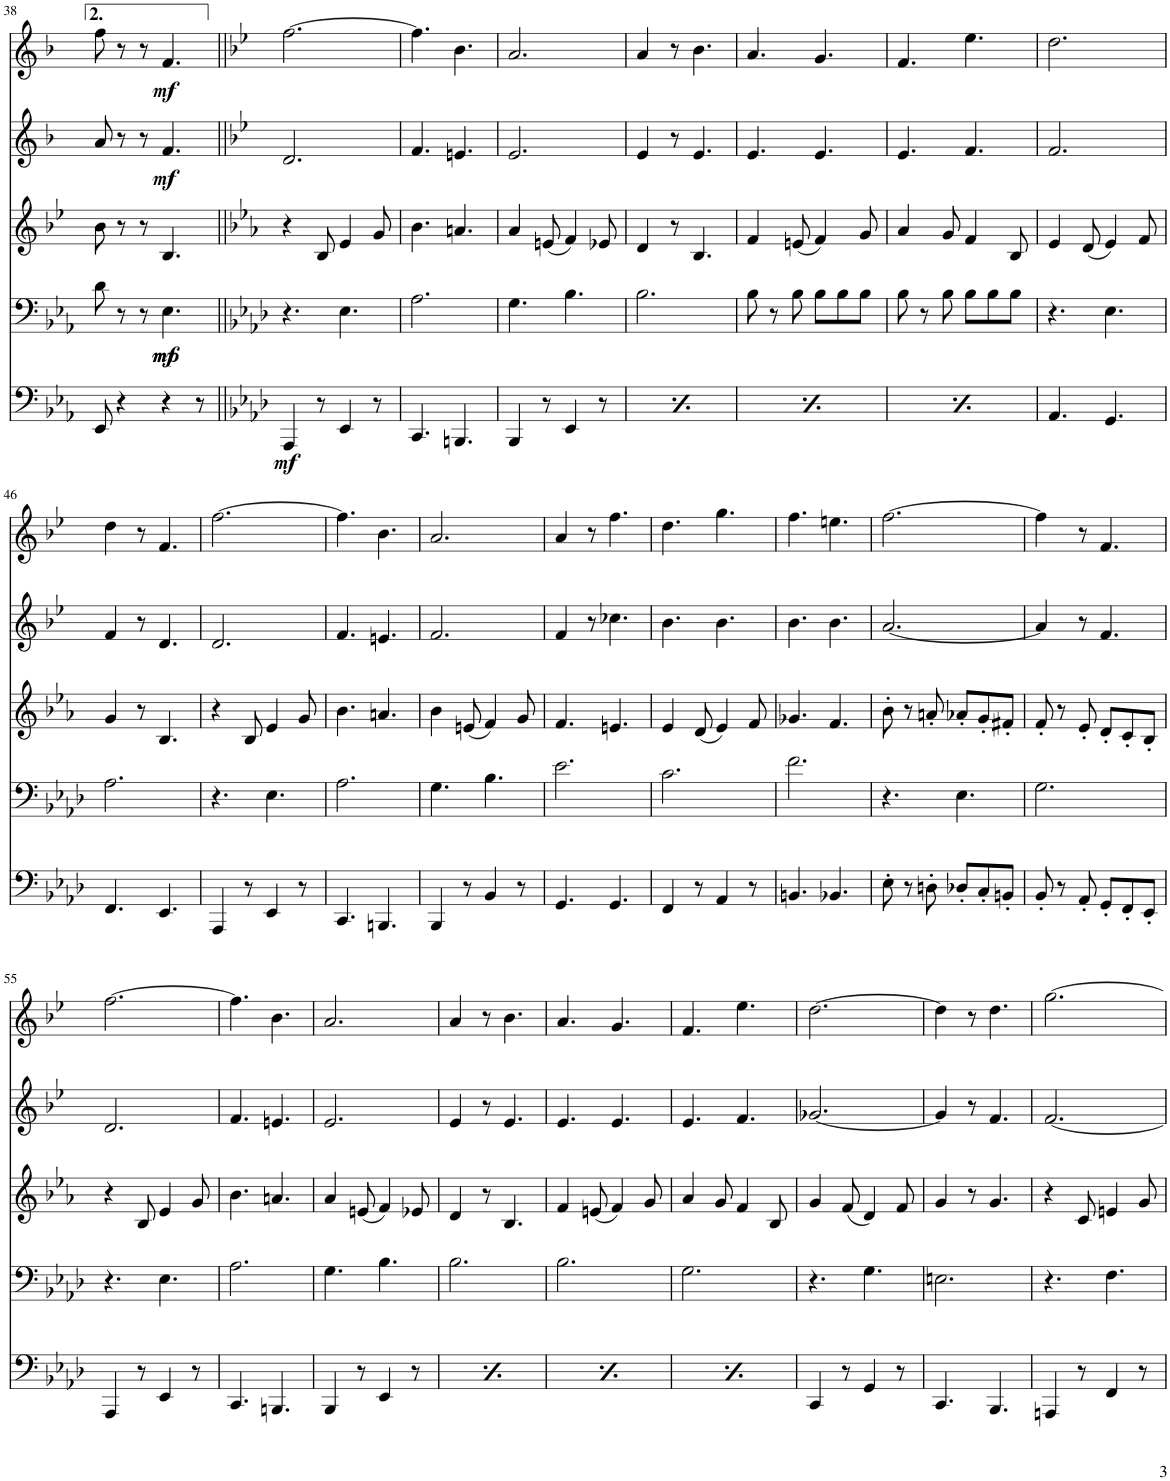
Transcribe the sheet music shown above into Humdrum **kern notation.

**kern	**dynam	**kern	**dynam	**kern	**kern	**dynam	**kern	**dynam
*part5	*part5	*part4	*part4	*part3	*part2	*part2	*part1	*part1
*staff5	*staff5	*staff4	*staff4	*staff3	*staff2	*staff2	*staff1	*staff1
*I"Tuba	*	*I"Tenor Trombone	*	*I"Horn	*I"Bb Trumpet	*	*I"Bb Trumpet	*
*I'Tba	*	*I'Trb	*	*I'Hn	*I'Tpt	*	*I'Tpt	*
!!LO:PB:g=z
*clefF4	*	*clefF4	*	*clefG2	*clefG2	*	*clefG2	*
*	*	*	*	*Trd4c7	*Trd1c2	*	*Trd1c2	*
*k[b-e-a-]	*	*k[b-e-a-]	*	*k[b-e-]	*k[b-]	*	*k[b-]	*
*M6/8	*	*M6/8	*	*M6/8	*M6/8	*	*M6/8	*
=38	=38	=38	=38	=38	=38	=38	=38	=38
8EE-/	.	8d\	.	8b-\	8a/	.	8ff\	.
4r	.	8r	.	8r	8r	.	8r	.
.	.	8r	.	8r	8r	.	8r	.
!	!	!	!LO:DY:b	!	!	!	!	!
!	!	!	!LO:DY:n=1:b	!	!	!LO:DY:b	!	!LO:DY:b
4r	.	4.E-\	mf mp	4.B-/	4.f/	mf	4.f/	mf
8r	.	.	.	.	.	.	.	.
=39||	=39||	=39||	=39||	=39||	=39||	=39||	=39||	=39||
*k[b-e-a-d-]	*	*k[b-e-a-d-]	*	*k[b-e-a-]	*k[b-e-]	*	*k[b-e-]	*
!	!LO:DY:b	!	!	!	!	!	!	!
4AAA-/	mf	4.r	.	4r	2.d/	.	[2.ff\	.
8r	.	.	.	8B-/	.	.	.	.
4EE-/	.	4.E-\	.	4e-/	.	.	.	.
8r	.	.	.	8g/	.	.	.	.
=40	=40	=40	=40	=40	=40	=40	=40	=40
4.CC/	.	2.A-\	.	4.b-\	4.f/	.	4.ff\]	.
4.BBBn/	.	.	.	4.an/	4.en/	.	4.b-\	.
=41	=41	=41	=41	=41	=41	=41	=41	=41
4BBB-/	.	4.G\	.	4a-/	2.e-/	.	2.a/	.
8r	.	.	.	(8en/	.	.	.	.
4EE-/	.	4.B-\	.	4f/)	.	.	.	.
8r	.	.	.	8e-X/	.	.	.	.
=42	=42	=42	=42	=42	=42	=42	=42	=42
4BBB-/	.	2.B-\	.	4d/	4e-/	.	4a/	.
8r	.	.	.	8r	8r	.	8r	.
4EE-/	.	.	.	4.B-/	4.e-/	.	4.b-\	.
8r	.	.	.	.	.	.	.	.
=43	=43	=43	=43	=43	=43	=43	=43	=43
4BBB-/	.	8B-\	.	4f/	4.e-/	.	4.a/	.
.	.	8r	.	.	.	.	.	.
8r	.	8B-\	.	(8en/	.	.	.	.
4EE-/	.	8B-\L	.	4f/)	4.e-/	.	4.g/	.
.	.	8B-\	.	.	.	.	.	.
8r	.	8B-\J	.	8g/	.	.	.	.
=44	=44	=44	=44	=44	=44	=44	=44	=44
4BBB-/	.	8B-\	.	4a-/	4.e-/	.	4.f/	.
.	.	8r	.	.	.	.	.	.
8r	.	8B-\	.	8g/	.	.	.	.
4EE-/	.	8B-\L	.	4f/	4.f/	.	4.ee-\	.
.	.	8B-\	.	.	.	.	.	.
8r	.	8B-\J	.	8B-/	.	.	.	.
=45	=45	=45	=45	=45	=45	=45	=45	=45
4.AA-/	.	4.r	.	4e-/	2.f/	.	2.dd\	.
.	.	.	.	(8d/	.	.	.	.
4.GG/	.	4.E-\	.	4e-/)	.	.	.	.
.	.	.	.	8f/	.	.	.	.
!!LO:LB:g=z
=46	=46	=46	=46	=46	=46	=46	=46	=46
4.FF/	.	2.A-\	.	4g/	4f/	.	4dd\	.
.	.	.	.	8r	8r	.	8r	.
4.EE-/	.	.	.	4.B-/	4.d/	.	4.f/	.
=47	=47	=47	=47	=47	=47	=47	=47	=47
4AAA-/	.	4.r	.	4r	2.d/	.	[2.ff\	.
8r	.	.	.	8B-/	.	.	.	.
4EE-/	.	4.E-\	.	4e-/	.	.	.	.
8r	.	.	.	8g/	.	.	.	.
=48	=48	=48	=48	=48	=48	=48	=48	=48
4.CC/	.	2.A-\	.	4.b-\	4.f/	.	4.ff\]	.
4.BBBn/	.	.	.	4.an/	4.en/	.	4.b-\	.
=49	=49	=49	=49	=49	=49	=49	=49	=49
4BBB-/	.	4.G\	.	4b-\	2.f/	.	2.a/	.
8r	.	.	.	(8en/	.	.	.	.
4BB-/	.	4.B-\	.	4f/)	.	.	.	.
8r	.	.	.	8g/	.	.	.	.
=50	=50	=50	=50	=50	=50	=50	=50	=50
4.GG/	.	2.e-\	.	4.f/	4f/	.	4a/	.
.	.	.	.	.	8r	.	8r	.
4.GG/	.	.	.	4.en/	4.cc-X\	.	4.ff\	.
=51	=51	=51	=51	=51	=51	=51	=51	=51
4FF/	.	2.c\	.	4e-/	4.b-\	.	4.dd\	.
8r	.	.	.	(8d/	.	.	.	.
4AA-/	.	.	.	4e-/)	4.b-\	.	4.gg\	.
8r	.	.	.	8f/	.	.	.	.
=52	=52	=52	=52	=52	=52	=52	=52	=52
4.BBn/	.	2.f\	.	4.g-X/	4.b-\	.	4.ff\	.
4.BB-X/	.	.	.	4.f/	4.b-\	.	4.een\	.
=53	=53	=53	=53	=53	=53	=53	=53	=53
8E-'\	.	4.r	.	8b-'\	[2.a/	.	[2.ff\	.
8r	.	.	.	8r	.	.	.	.
8Dn'\	.	.	.	8an'/	.	.	.	.
8D-X'/L	.	4.E-\	.	8a-X'/L	.	.	.	.
8C'/	.	.	.	8g'/	.	.	.	.
8BBn'/J	.	.	.	8f#X'/J	.	.	.	.
=54	=54	=54	=54	=54	=54	=54	=54	=54
8BB-'/	.	2.G\	.	8f'/	4a/]	.	4ff\]	.
8r	.	.	.	8r	.	.	.	.
8AA-'/	.	.	.	8e-'/	8r	.	8r	.
8GG'/L	.	.	.	8d'/L	4.f/	.	4.f/	.
8FF'/	.	.	.	8c'/	.	.	.	.
8EE-'/J	.	.	.	8B-'/J	.	.	.	.
!!LO:LB:g=z
=55	=55	=55	=55	=55	=55	=55	=55	=55
4AAA-/	.	4.r	.	4r	2.d/	.	[2.ff\	.
8r	.	.	.	8B-/	.	.	.	.
4EE-/	.	4.E-\	.	4e-/	.	.	.	.
8r	.	.	.	8g/	.	.	.	.
=56	=56	=56	=56	=56	=56	=56	=56	=56
4.CC/	.	2.A-\	.	4.b-\	4.f/	.	4.ff\]	.
4.BBBn/	.	.	.	4.an/	4.en/	.	4.b-\	.
=57	=57	=57	=57	=57	=57	=57	=57	=57
4BBB-/	.	4.G\	.	4a-/	2.e-/	.	2.a/	.
8r	.	.	.	(8en/	.	.	.	.
4EE-/	.	4.B-\	.	4f/)	.	.	.	.
8r	.	.	.	8e-X/	.	.	.	.
=58	=58	=58	=58	=58	=58	=58	=58	=58
4BBB-/	.	2.B-\	.	4d/	4e-/	.	4a/	.
8r	.	.	.	8r	8r	.	8r	.
4EE-/	.	.	.	4.B-/	4.e-/	.	4.b-\	.
8r	.	.	.	.	.	.	.	.
=59	=59	=59	=59	=59	=59	=59	=59	=59
4BBB-/	.	2.B-\	.	4f/	4.e-/	.	4.a/	.
8r	.	.	.	(8en/	.	.	.	.
4EE-/	.	.	.	4f/)	4.e-/	.	4.g/	.
8r	.	.	.	8g/	.	.	.	.
=60	=60	=60	=60	=60	=60	=60	=60	=60
4BBB-/	.	2.G\	.	4a-/	4.e-/	.	4.f/	.
8r	.	.	.	8g/	.	.	.	.
4EE-/	.	.	.	4f/	4.f/	.	4.ee-\	.
8r	.	.	.	8B-/	.	.	.	.
=61	=61	=61	=61	=61	=61	=61	=61	=61
4CC/	.	4.r	.	4g/	[2.g-X/	.	[2.dd\	.
8r	.	.	.	(8f/	.	.	.	.
4GG/	.	4.G\	.	4d/)	.	.	.	.
8r	.	.	.	8f/	.	.	.	.
=62	=62	=62	=62	=62	=62	=62	=62	=62
4.CC/	.	2.En\	.	4g/	4g-/]	.	4dd\]	.
.	.	.	.	8r	8r	.	8r	.
4.BBB-/	.	.	.	4.g/	4.f/	.	4.dd\	.
=63	=63	=63	=63	=63	=63	=63	=63	=63
4AAAn/	.	4.r	.	4r	[2.f/	.	[2.gg\	.
8r	.	.	.	8c/	.	.	.	.
4FF/	.	4.F\	.	4en/	.	.	.	.
8r	.	.	.	8g/	.	.	.	.
=	=	=	=	=	=	=	=	=
*-	*-	*-	*-	*-	*-	*-	*-	*-
